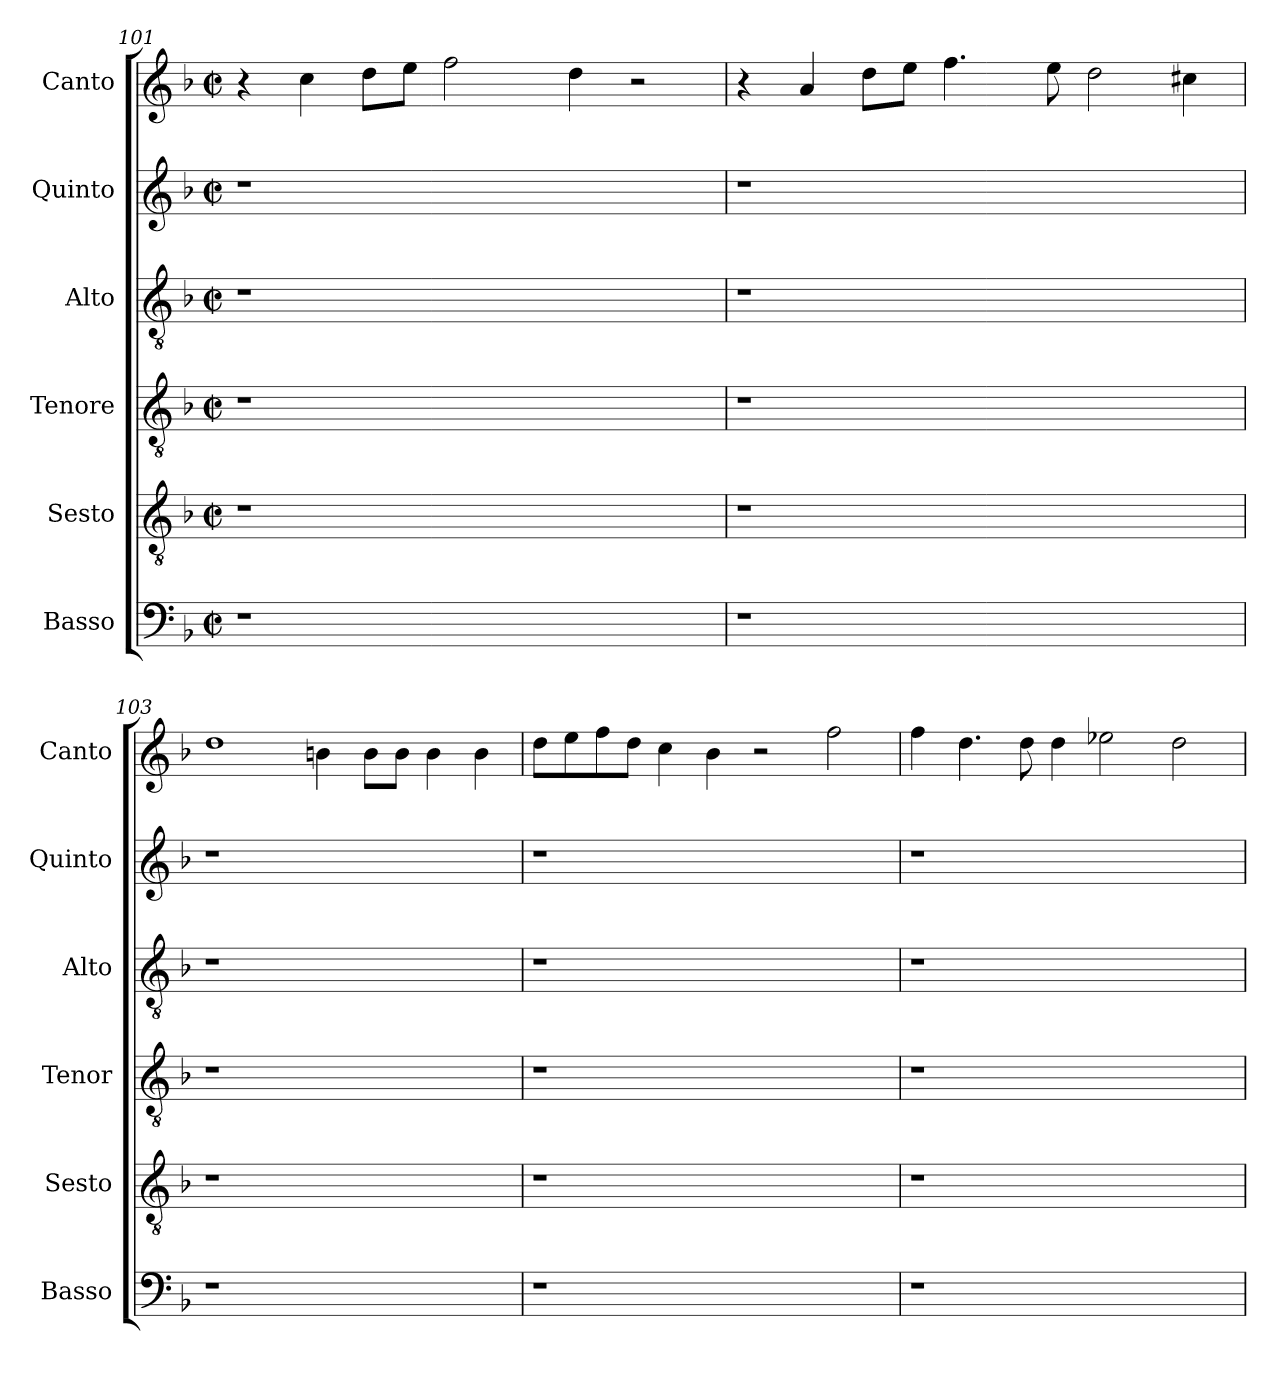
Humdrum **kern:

**kern	**kern	**kern	**kern	**kern	**kern
*part6	*part5	*part4	*part3	*part2	*part1
*staff6	*staff5	*staff4	*staff3	*staff2	*staff1
*I"Basso	*I"Sesto	*I"Tenore	*I"Alto	*I"Quinto	*I"Canto
*I'Basso	*I'Sesto	*I'Tenor	*I'Alto	*I'Quinto	*I'Canto
*clefF4	*clefGv2	*clefGv2	*clefGv2	*clefG2	*clefG2
*k[b-]	*k[b-]	*k[b-]	*k[b-]	*k[b-]	*k[b-]
*F:	*F:	*F:	*F:	*F:	*F:
*M2/2	*M2/2	*M2/2	*M2/2	*M2/2	*M2/2
*met(c|)	*met(c|)	*met(c|)	*met(c|)	*met(c|)	*met(c|)
=101	=101	=101	=101	=101	=101
1r	1r	1r	1r	1r	4r
.	.	.	.	.	4cc\
.	.	.	.	.	8dd\L
.	.	.	.	.	8ee\J
.	.	.	.	.	2ff\
1ryy	1ryy	1ryy	1ryy	1ryy	.
.	.	.	.	.	4dd\
.	.	.	.	.	2r
=102	=102	=102	=102	=102	=102
1r	1r	1r	1r	1r	4r
.	.	.	.	.	4a/
.	.	.	.	.	8dd\L
.	.	.	.	.	8ee\J
.	.	.	.	.	4.ff\
1ryy	1ryy	1ryy	1ryy	1ryy	.
.	.	.	.	.	8ee\
.	.	.	.	.	2dd\
.	.	.	.	.	4cc#\
!!LO:LB:g=z
=103	=103	=103	=103	=103	=103
1r	1r	1r	1r	1r	1dd
1ryy	1ryy	1ryy	1ryy	1ryy	4bn\
.	.	.	.	.	8b\L
.	.	.	.	.	8b\J
.	.	.	.	.	4b\
.	.	.	.	.	4b\
=104	=104	=104	=104	=104	=104
1r	1r	1r	1r	1r	8dd\L
.	.	.	.	.	8ee\
.	.	.	.	.	8ff\
.	.	.	.	.	8dd\J
.	.	.	.	.	4cc\
.	.	.	.	.	4b-\
1ryy	1ryy	1ryy	1ryy	1ryy	2r
.	.	.	.	.	2ff\
=105	=105	=105	=105	=105	=105
1r	1r	1r	1r	1r	4ff\
.	.	.	.	.	4.dd\
.	.	.	.	.	8dd\
.	.	.	.	.	4dd\
1ryy	1ryy	1ryy	1ryy	1ryy	2ee-X\
.	.	.	.	.	2dd\
=	=	=	=	=	=
*-	*-	*-	*-	*-	*-
